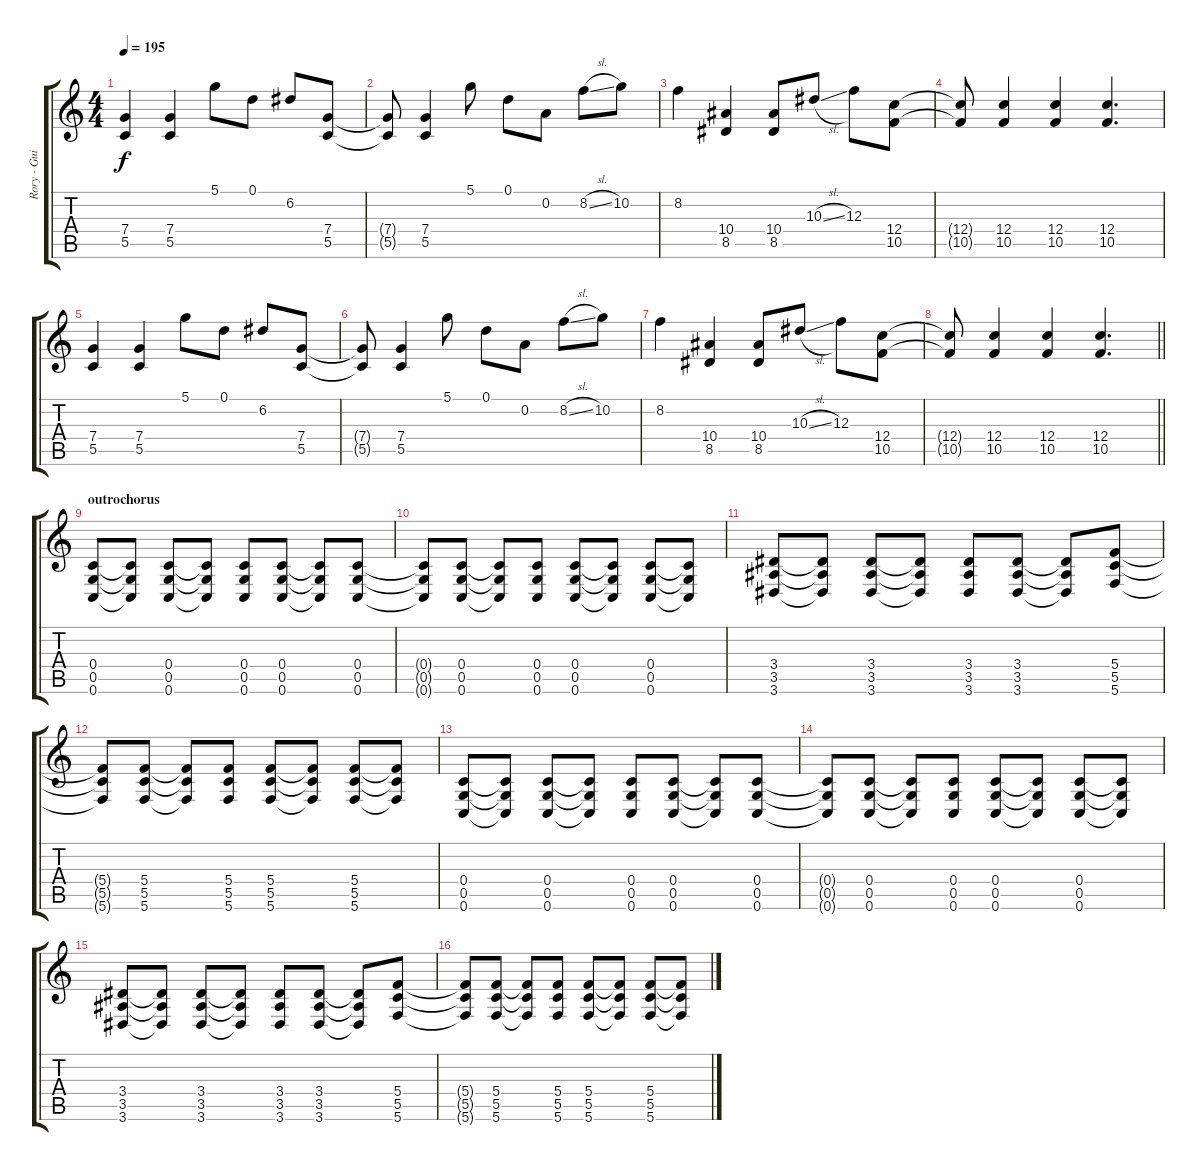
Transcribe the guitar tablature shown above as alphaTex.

\track ("Rory - Guitar" "Rory - Gui") {instrument distortionguitar}
\staff {score tabs}
\tuning (D4 A3 F3 C3 G2 C2) {hide}
\ts (4 4)
\tempo 195
\clef g2
\ks c
(7.4 5.5).4{dy f} (7.4 5.5).4 5.1.8 0.1.8 6.2.8 (7.4 5.5).8 |
(7.4{t} 5.5{t}).8 (7.4 5.5).4 5.1.8 0.1.8 0.2.8 8.2{sl}.8 10.2.8 |
8.2.4 (10.4 8.5).4 (10.4 8.5).8 10.3{sl}.8 12.3.8 (12.4 10.5).8 |
(12.4{t} 10.5{t}).8 (12.4 10.5).4 (12.4 10.5).4 (12.4 10.5).4{d} |
(7.4 5.5).4 (7.4 5.5).4 5.1.8 0.1.8 6.2.8 (7.4 5.5).8 |
(7.4{t} 5.5{t}).8 (7.4 5.5).4 5.1.8 0.1.8 0.2.8 8.2{sl}.8 10.2.8 |
8.2.4 (10.4 8.5).4 (10.4 8.5).8 10.3{sl}.8 12.3.8 (12.4 10.5).8 |
\barLineRight lightlight
(12.4{t} 10.5{t}).8 (12.4 10.5).4 (12.4 10.5).4 (12.4 10.5).4{d} |
\section ("" "outrochorus")
(0.4 0.5 0.6).8 (0.4{t} 0.5{t} 0.6{t}).8 (0.4 0.5 0.6).8 (0.4{t} 0.5{t} 0.6{t}).8 (0.4 0.5 0.6).8 (0.4 0.5 0.6).8 (0.4{t} 0.5{t} 0.6{t}).8 (0.4 0.5 0.6).8 |
(0.4{t} 0.5{t} 0.6{t}).8 (0.4 0.5 0.6).8 (0.4{t} 0.5{t} 0.6{t}).8 (0.4 0.5 0.6).8 (0.4 0.5 0.6).8 (0.4{t} 0.5{t} 0.6{t}).8 (0.4 0.5 0.6).8 (0.4{t} 0.5{t} 0.6{t}).8 |
(3.4 3.5 3.6).8 (3.4{t} 3.5{t} 3.6{t}).8 (3.4 3.5 3.6).8 (3.4{t} 3.5{t} 3.6{t}).8 (3.4 3.5 3.6).8 (3.4 3.5 3.6).8 (3.4{t} 3.5{t} 3.6{t}).8 (5.4 5.5 5.6).8 |
(5.4{t} 5.5{t} 5.6{t}).8 (5.4 5.5 5.6).8 (5.4{t} 5.5{t} 5.6{t}).8 (5.4 5.5 5.6).8 (5.4 5.5 5.6).8 (5.4{t} 5.5{t} 5.6{t}).8 (5.4 5.5 5.6).8 (5.4{t} 5.5{t} 5.6{t}).8 |
(0.4 0.5 0.6).8 (0.4{t} 0.5{t} 0.6{t}).8 (0.4 0.5 0.6).8 (0.4{t} 0.5{t} 0.6{t}).8 (0.4 0.5 0.6).8 (0.4 0.5 0.6).8 (0.4{t} 0.5{t} 0.6{t}).8 (0.4 0.5 0.6).8 |
(0.4{t} 0.5{t} 0.6{t}).8 (0.4 0.5 0.6).8 (0.4{t} 0.5{t} 0.6{t}).8 (0.4 0.5 0.6).8 (0.4 0.5 0.6).8 (0.4{t} 0.5{t} 0.6{t}).8 (0.4 0.5 0.6).8 (0.4{t} 0.5{t} 0.6{t}).8 |
(3.4 3.5 3.6).8 (3.4{t} 3.5{t} 3.6{t}).8 (3.4 3.5 3.6).8 (3.4{t} 3.5{t} 3.6{t}).8 (3.4 3.5 3.6).8 (3.4 3.5 3.6).8 (3.4{t} 3.5{t} 3.6{t}).8 (5.4 5.5 5.6).8 |
(5.4{t} 5.5{t} 5.6{t}).8 (5.4 5.5 5.6).8 (5.4{t} 5.5{t} 5.6{t}).8 (5.4 5.5 5.6).8 (5.4 5.5 5.6).8 (5.4{t} 5.5{t} 5.6{t}).8 (5.4 5.5 5.6).8 (5.4{t} 5.5{t} 5.6{t}).8
